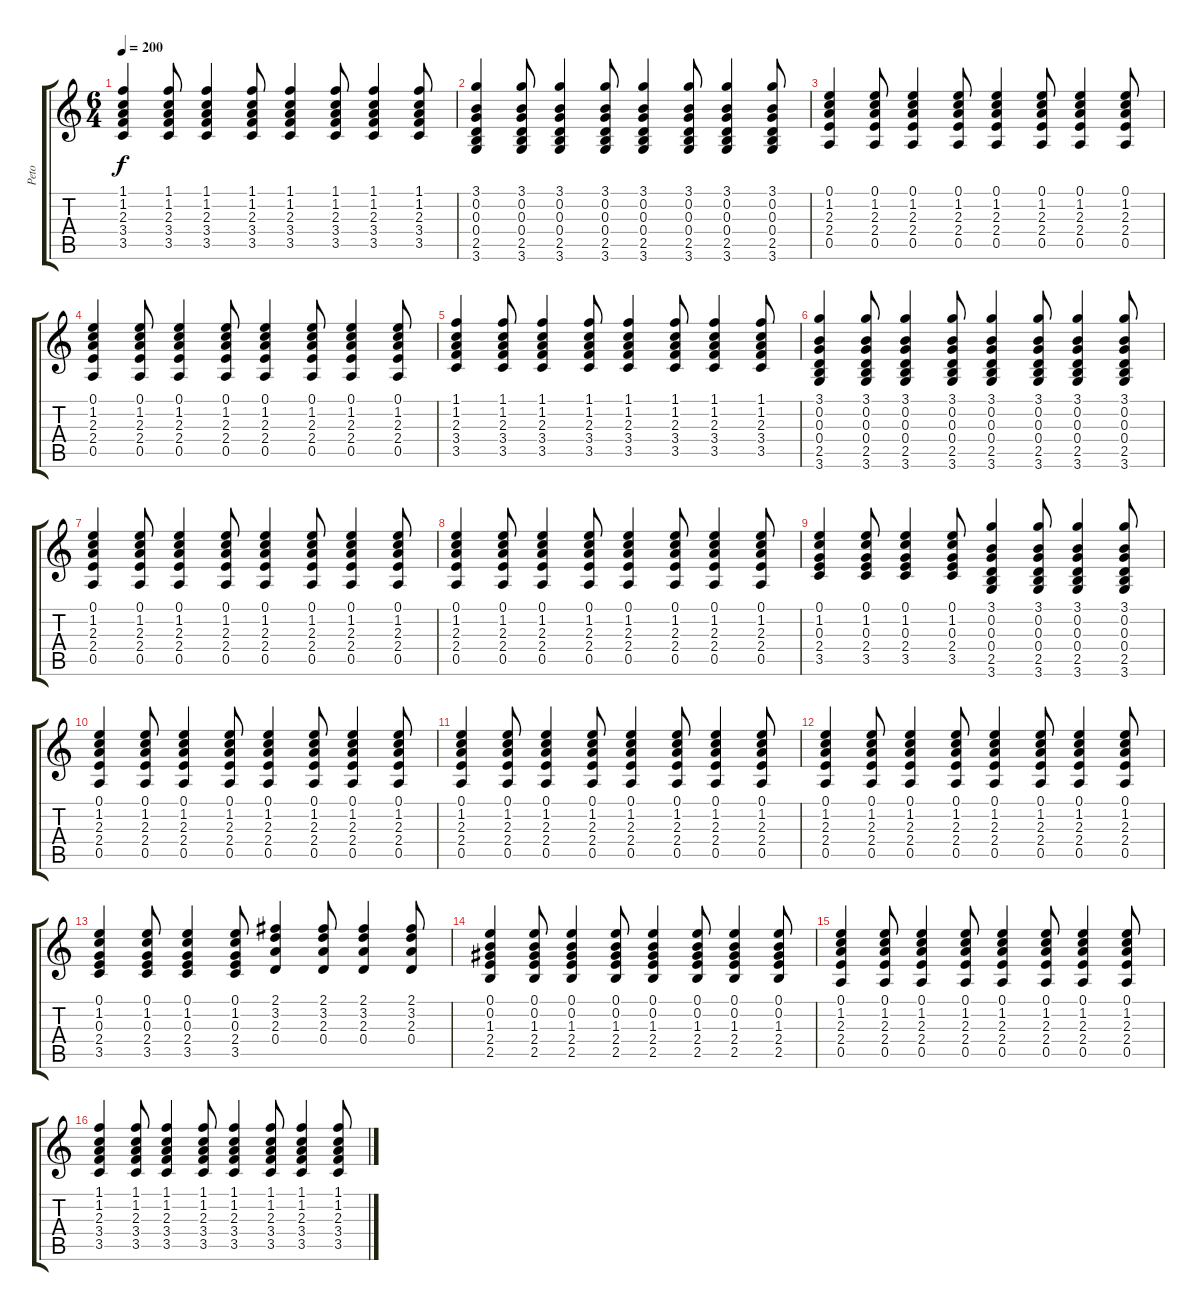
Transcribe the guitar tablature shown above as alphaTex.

\track ("Peto" "Peto") {instrument acousticguitarnylon}
\staff {score tabs}
\tuning (E4 B3 G3 D3 A2 E2) {hide}
\ts (6 4)
\tempo 200
\clef g2
\ks c
(1.1 1.2 2.3 3.4 3.5).4{dy f} (1.1 1.2 2.3 3.4 3.5).8 (1.1 1.2 2.3 3.4 3.5).4 (1.1 1.2 2.3 3.4 3.5).8 (1.1 1.2 2.3 3.4 3.5).4 (1.1 1.2 2.3 3.4 3.5).8 (1.1 1.2 2.3 3.4 3.5).4 (1.1 1.2 2.3 3.4 3.5).8 |
(3.1 0.2 0.3 0.4 2.5 3.6).4 (3.1 0.2 0.3 0.4 2.5 3.6).8 (3.1 0.2 0.3 0.4 2.5 3.6).4 (3.1 0.2 0.3 0.4 2.5 3.6).8 (3.1 0.2 0.3 0.4 2.5 3.6).4 (3.1 0.2 0.3 0.4 2.5 3.6).8 (3.1 0.2 0.3 0.4 2.5 3.6).4 (3.1 0.2 0.3 0.4 2.5 3.6).8 |
(0.1 1.2 2.3 2.4 0.5).4 (0.1 1.2 2.3 2.4 0.5).8 (0.1 1.2 2.3 2.4 0.5).4 (0.1 1.2 2.3 2.4 0.5).8 (0.1 1.2 2.3 2.4 0.5).4 (0.1 1.2 2.3 2.4 0.5).8 (0.1 1.2 2.3 2.4 0.5).4 (0.1 1.2 2.3 2.4 0.5).8 |
(0.1 1.2 2.3 2.4 0.5).4 (0.1 1.2 2.3 2.4 0.5).8 (0.1 1.2 2.3 2.4 0.5).4 (0.1 1.2 2.3 2.4 0.5).8 (0.1 1.2 2.3 2.4 0.5).4 (0.1 1.2 2.3 2.4 0.5).8 (0.1 1.2 2.3 2.4 0.5).4 (0.1 1.2 2.3 2.4 0.5).8 |
(1.1 1.2 2.3 3.4 3.5).4 (1.1 1.2 2.3 3.4 3.5).8 (1.1 1.2 2.3 3.4 3.5).4 (1.1 1.2 2.3 3.4 3.5).8 (1.1 1.2 2.3 3.4 3.5).4 (1.1 1.2 2.3 3.4 3.5).8 (1.1 1.2 2.3 3.4 3.5).4 (1.1 1.2 2.3 3.4 3.5).8 |
(3.1 0.2 0.3 0.4 2.5 3.6).4 (3.1 0.2 0.3 0.4 2.5 3.6).8 (3.1 0.2 0.3 0.4 2.5 3.6).4 (3.1 0.2 0.3 0.4 2.5 3.6).8 (3.1 0.2 0.3 0.4 2.5 3.6).4 (3.1 0.2 0.3 0.4 2.5 3.6).8 (3.1 0.2 0.3 0.4 2.5 3.6).4 (3.1 0.2 0.3 0.4 2.5 3.6).8 |
(0.1 1.2 2.3 2.4 0.5).4 (0.1 1.2 2.3 2.4 0.5).8 (0.1 1.2 2.3 2.4 0.5).4 (0.1 1.2 2.3 2.4 0.5).8 (0.1 1.2 2.3 2.4 0.5).4 (0.1 1.2 2.3 2.4 0.5).8 (0.1 1.2 2.3 2.4 0.5).4 (0.1 1.2 2.3 2.4 0.5).8 |
(0.1 1.2 2.3 2.4 0.5).4 (0.1 1.2 2.3 2.4 0.5).8 (0.1 1.2 2.3 2.4 0.5).4 (0.1 1.2 2.3 2.4 0.5).8 (0.1 1.2 2.3 2.4 0.5).4 (0.1 1.2 2.3 2.4 0.5).8 (0.1 1.2 2.3 2.4 0.5).4 (0.1 1.2 2.3 2.4 0.5).8 |
(0.1 1.2 0.3 2.4 3.5).4 (0.1 1.2 0.3 2.4 3.5).8 (0.1 1.2 0.3 2.4 3.5).4 (0.1 1.2 0.3 2.4 3.5).8 (3.1 0.2 0.3 0.4 2.5 3.6).4 (3.1 0.2 0.3 0.4 2.5 3.6).8 (3.1 0.2 0.3 0.4 2.5 3.6).4 (3.1 0.2 0.3 0.4 2.5 3.6).8 |
(0.1 1.2 2.3 2.4 0.5).4 (0.1 1.2 2.3 2.4 0.5).8 (0.1 1.2 2.3 2.4 0.5).4 (0.1 1.2 2.3 2.4 0.5).8 (0.1 1.2 2.3 2.4 0.5).4 (0.1 1.2 2.3 2.4 0.5).8 (0.1 1.2 2.3 2.4 0.5).4 (0.1 1.2 2.3 2.4 0.5).8 |
(0.1 1.2 2.3 2.4 0.5).4 (0.1 1.2 2.3 2.4 0.5).8 (0.1 1.2 2.3 2.4 0.5).4 (0.1 1.2 2.3 2.4 0.5).8 (0.1 1.2 2.3 2.4 0.5).4 (0.1 1.2 2.3 2.4 0.5).8 (0.1 1.2 2.3 2.4 0.5).4 (0.1 1.2 2.3 2.4 0.5).8 |
(0.1 1.2 2.3 2.4 0.5).4 (0.1 1.2 2.3 2.4 0.5).8 (0.1 1.2 2.3 2.4 0.5).4 (0.1 1.2 2.3 2.4 0.5).8 (0.1 1.2 2.3 2.4 0.5).4 (0.1 1.2 2.3 2.4 0.5).8 (0.1 1.2 2.3 2.4 0.5).4 (0.1 1.2 2.3 2.4 0.5).8 |
(0.1 1.2 0.3 2.4 3.5).4 (0.1 1.2 0.3 2.4 3.5).8 (0.1 1.2 0.3 2.4 3.5).4 (0.1 1.2 0.3 2.4 3.5).8 (2.1 3.2 2.3 0.4).4 (2.1 3.2 2.3 0.4).8 (2.1 3.2 2.3 0.4).4 (2.1 3.2 2.3 0.4).8 |
(0.1 0.2 1.3 2.4 2.5).4 (0.1 0.2 1.3 2.4 2.5).8 (0.1 0.2 1.3 2.4 2.5).4 (0.1 0.2 1.3 2.4 2.5).8 (0.1 0.2 1.3 2.4 2.5).4 (0.1 0.2 1.3 2.4 2.5).8 (0.1 0.2 1.3 2.4 2.5).4 (0.1 0.2 1.3 2.4 2.5).8 |
(0.1 1.2 2.3 2.4 0.5).4 (0.1 1.2 2.3 2.4 0.5).8 (0.1 1.2 2.3 2.4 0.5).4 (0.1 1.2 2.3 2.4 0.5).8 (0.1 1.2 2.3 2.4 0.5).4 (0.1 1.2 2.3 2.4 0.5).8 (0.1 1.2 2.3 2.4 0.5).4 (0.1 1.2 2.3 2.4 0.5).8 |
(1.1 1.2 2.3 3.4 3.5).4 (1.1 1.2 2.3 3.4 3.5).8 (1.1 1.2 2.3 3.4 3.5).4 (1.1 1.2 2.3 3.4 3.5).8 (1.1 1.2 2.3 3.4 3.5).4 (1.1 1.2 2.3 3.4 3.5).8 (1.1 1.2 2.3 3.4 3.5).4 (1.1 1.2 2.3 3.4 3.5).8
